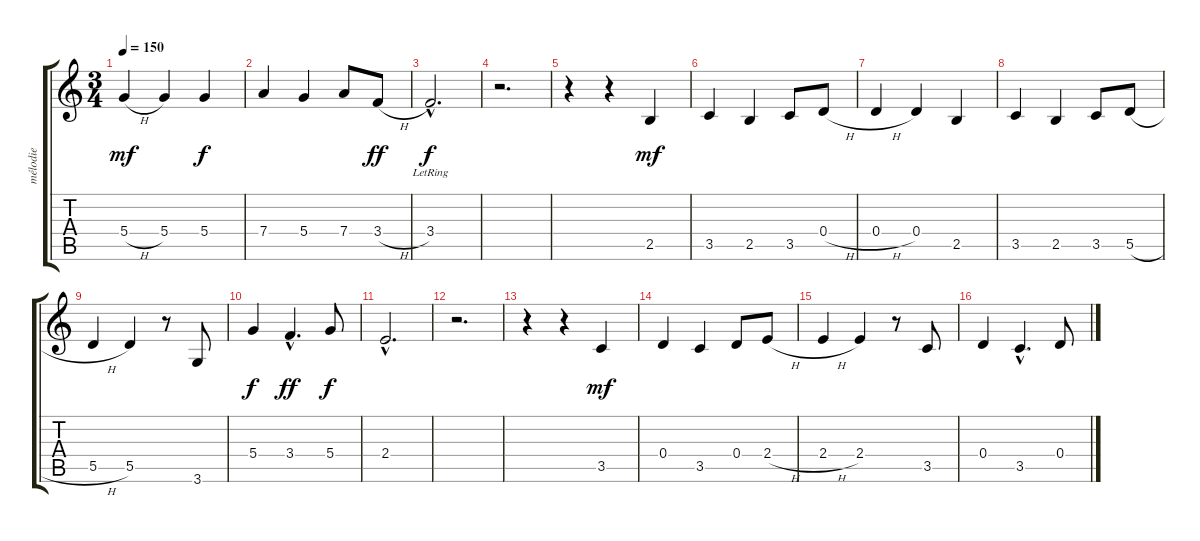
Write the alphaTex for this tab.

\track ("mélodie" "mélodie") {instrument acousticguitarnylon}
\staff {score tabs}
\tuning (E4 B3 G3 D3 A2 E2) {hide}
\ts (3 4)
\tempo 150
\clef g2
\ks c
5.4{h}.4{dy mf} 5.4.4 5.4.4{dy f} |
7.4.4 5.4.4 7.4.8 3.4{h}.8{dy ff} |
3.4{hac lr}.2{d dy f} |
r.2{d} |
r.4 r.4 2.5.4{dy mf} |
3.5.4 2.5.4 3.5.8 0.4{h}.8 |
0.4{h}.4 0.4.4 2.5.4 |
3.5.4 2.5.4 3.5.8 5.5{h}.8 |
5.5{h}.4 5.5.4 r.8 3.6.8 |
5.4.4{dy f} 3.4{hac}.4{d dy ff} 5.4.8{dy f} |
2.4{hac}.2{d} |
r.2{d} |
r.4 r.4 3.5.4{dy mf} |
0.4.4 3.5.4 0.4.8 2.4{h}.8 |
2.4{h}.4 2.4.4 r.8 3.5.8 |
0.4.4 3.5{hac}.4{d} 0.4.8
